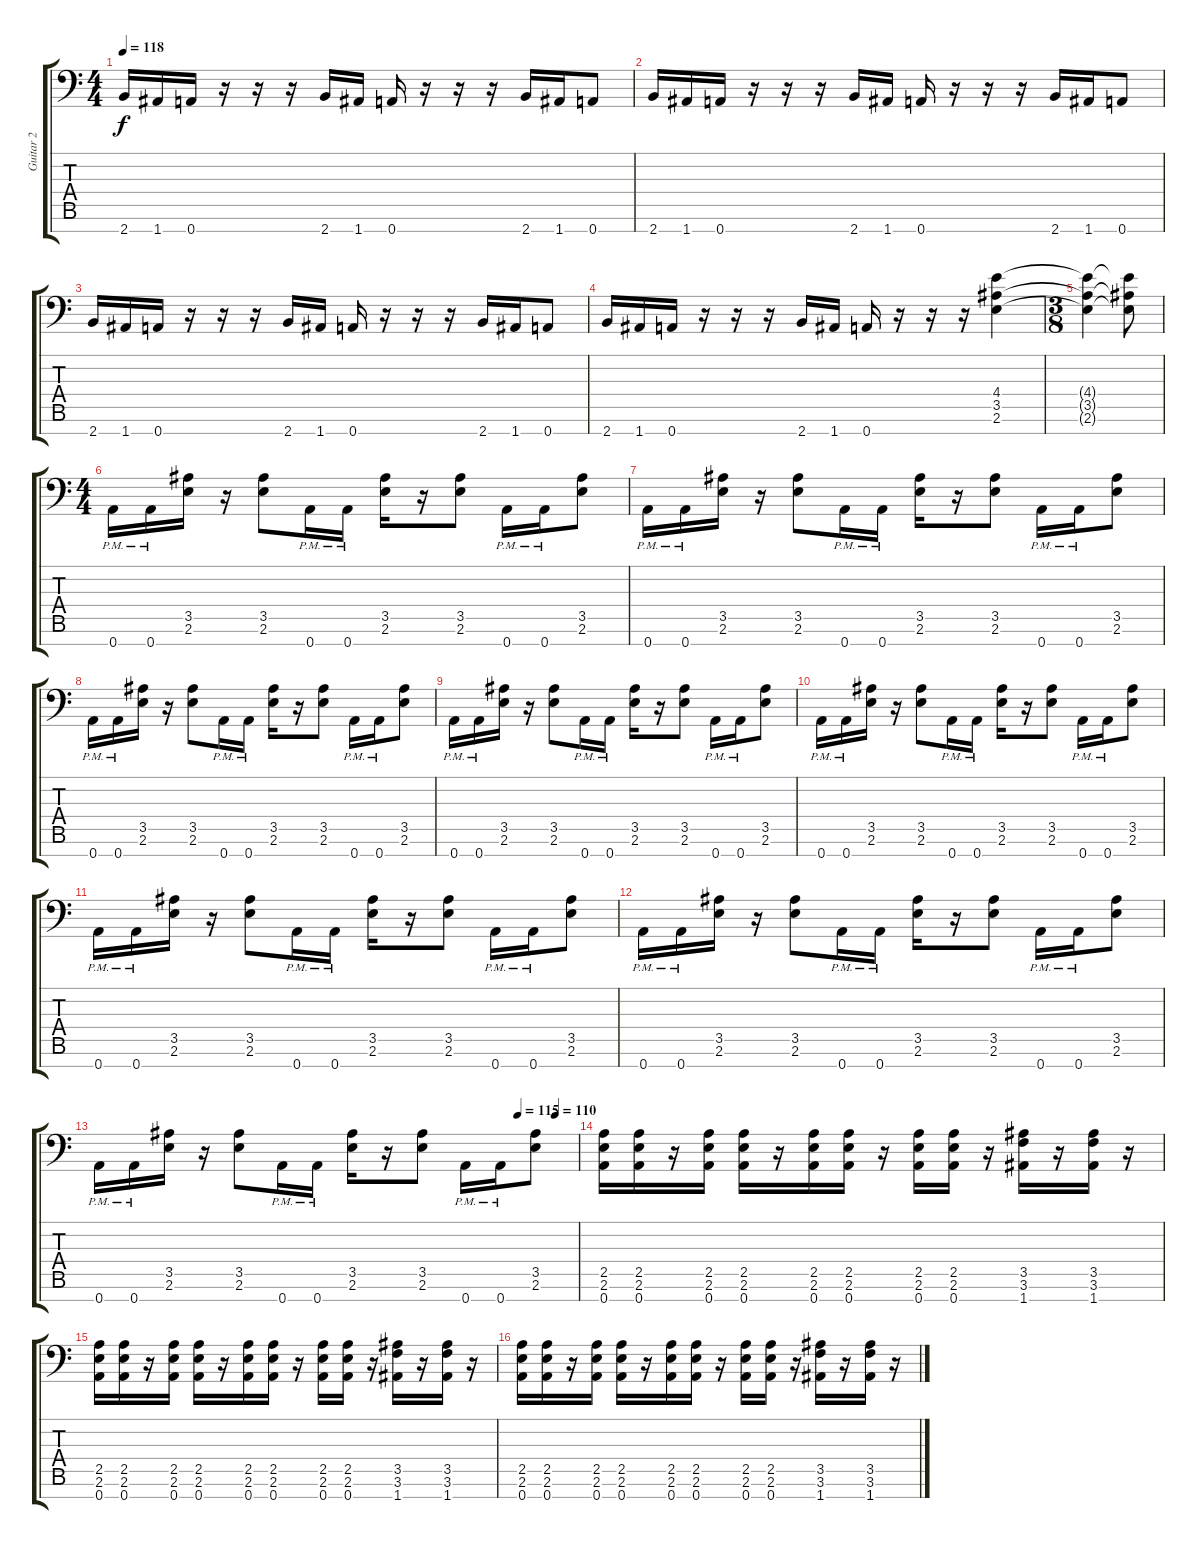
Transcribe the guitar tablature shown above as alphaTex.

\track ("Guitar 2" "Guitar 2") {instrument overdrivenguitar}
\staff {score tabs}
\tuning (D4 A3 F3 C3 G2 D2 A1) {hide}
\ts (4 4)
\tempo 118
\clef f4
\ks c
2.7.16{dy f} 1.7.16 0.7.16 r.16 r.16 r.16 2.7.16 1.7.16 0.7.16 r.16 r.16 r.16 2.7.16 1.7.16 0.7.8 |
2.7.16 1.7.16 0.7.16 r.16 r.16 r.16 2.7.16 1.7.16 0.7.16 r.16 r.16 r.16 2.7.16 1.7.16 0.7.8 |
2.7.16 1.7.16 0.7.16 r.16 r.16 r.16 2.7.16 1.7.16 0.7.16 r.16 r.16 r.16 2.7.16 1.7.16 0.7.8 |
2.7.16 1.7.16 0.7.16 r.16 r.16 r.16 2.7.16 1.7.16 0.7.16 r.16 r.16 r.16 (4.4 3.5 2.6).4 |
\ts (3 8)
(4.4{t} 3.5{t} 2.6{t}).4 (4.4{t} 3.5{t} 2.6{t}).8 |
\ts (4 4)
0.7{pm}.16 0.7{pm}.16 (3.5 2.6).16 r.16 (3.5 2.6).8 0.7{pm}.16 0.7{pm}.16 (3.5 2.6).16 r.16 (3.5 2.6).8 0.7{pm}.16 0.7{pm}.16 (3.5 2.6).8 |
0.7{pm}.16 0.7{pm}.16 (3.5 2.6).16 r.16 (3.5 2.6).8 0.7{pm}.16 0.7{pm}.16 (3.5 2.6).16 r.16 (3.5 2.6).8 0.7{pm}.16 0.7{pm}.16 (3.5 2.6).8 |
0.7{pm}.16 0.7{pm}.16 (3.5 2.6).16 r.16 (3.5 2.6).8 0.7{pm}.16 0.7{pm}.16 (3.5 2.6).16 r.16 (3.5 2.6).8 0.7{pm}.16 0.7{pm}.16 (3.5 2.6).8 |
0.7{pm}.16 0.7{pm}.16 (3.5 2.6).16 r.16 (3.5 2.6).8 0.7{pm}.16 0.7{pm}.16 (3.5 2.6).16 r.16 (3.5 2.6).8 0.7{pm}.16 0.7{pm}.16 (3.5 2.6).8 |
0.7{pm}.16 0.7{pm}.16 (3.5 2.6).16 r.16 (3.5 2.6).8 0.7{pm}.16 0.7{pm}.16 (3.5 2.6).16 r.16 (3.5 2.6).8 0.7{pm}.16 0.7{pm}.16 (3.5 2.6).8 |
0.7{pm}.16 0.7{pm}.16 (3.5 2.6).16 r.16 (3.5 2.6).8 0.7{pm}.16 0.7{pm}.16 (3.5 2.6).16 r.16 (3.5 2.6).8 0.7{pm}.16 0.7{pm}.16 (3.5 2.6).8 |
0.7{pm}.16 0.7{pm}.16 (3.5 2.6).16 r.16 (3.5 2.6).8 0.7{pm}.16 0.7{pm}.16 (3.5 2.6).16 r.16 (3.5 2.6).8 0.7{pm}.16 0.7{pm}.16 (3.5 2.6).8 |
\tempo (115 0.875)
\tempo (110 0.953125)
0.7{pm}.16 0.7{pm}.16 (3.5 2.6).16 r.16 (3.5 2.6).8 0.7{pm}.16 0.7{pm}.16 (3.5 2.6).16 r.16 (3.5 2.6).8 0.7{pm}.16 0.7{pm}.16 (3.5 2.6).8 |
(2.5 2.6 0.7).16 (2.5 2.6 0.7).16 r.16 (2.5 2.6 0.7).16 (2.5 2.6 0.7).16 r.16 (2.5 2.6 0.7).16 (2.5 2.6 0.7).16 r.16 (2.5 2.6 0.7).16 (2.5 2.6 0.7).16 r.16 (3.5 3.6 1.7).16 r.16 (3.5 3.6 1.7).16 r.16 |
(2.5 2.6 0.7).16 (2.5 2.6 0.7).16 r.16 (2.5 2.6 0.7).16 (2.5 2.6 0.7).16 r.16 (2.5 2.6 0.7).16 (2.5 2.6 0.7).16 r.16 (2.5 2.6 0.7).16 (2.5 2.6 0.7).16 r.16 (3.5 3.6 1.7).16 r.16 (3.5 3.6 1.7).16 r.16 |
(2.5 2.6 0.7).16 (2.5 2.6 0.7).16 r.16 (2.5 2.6 0.7).16 (2.5 2.6 0.7).16 r.16 (2.5 2.6 0.7).16 (2.5 2.6 0.7).16 r.16 (2.5 2.6 0.7).16 (2.5 2.6 0.7).16 r.16 (3.5 3.6 1.7).16 r.16 (3.5 3.6 1.7).16 r.16
